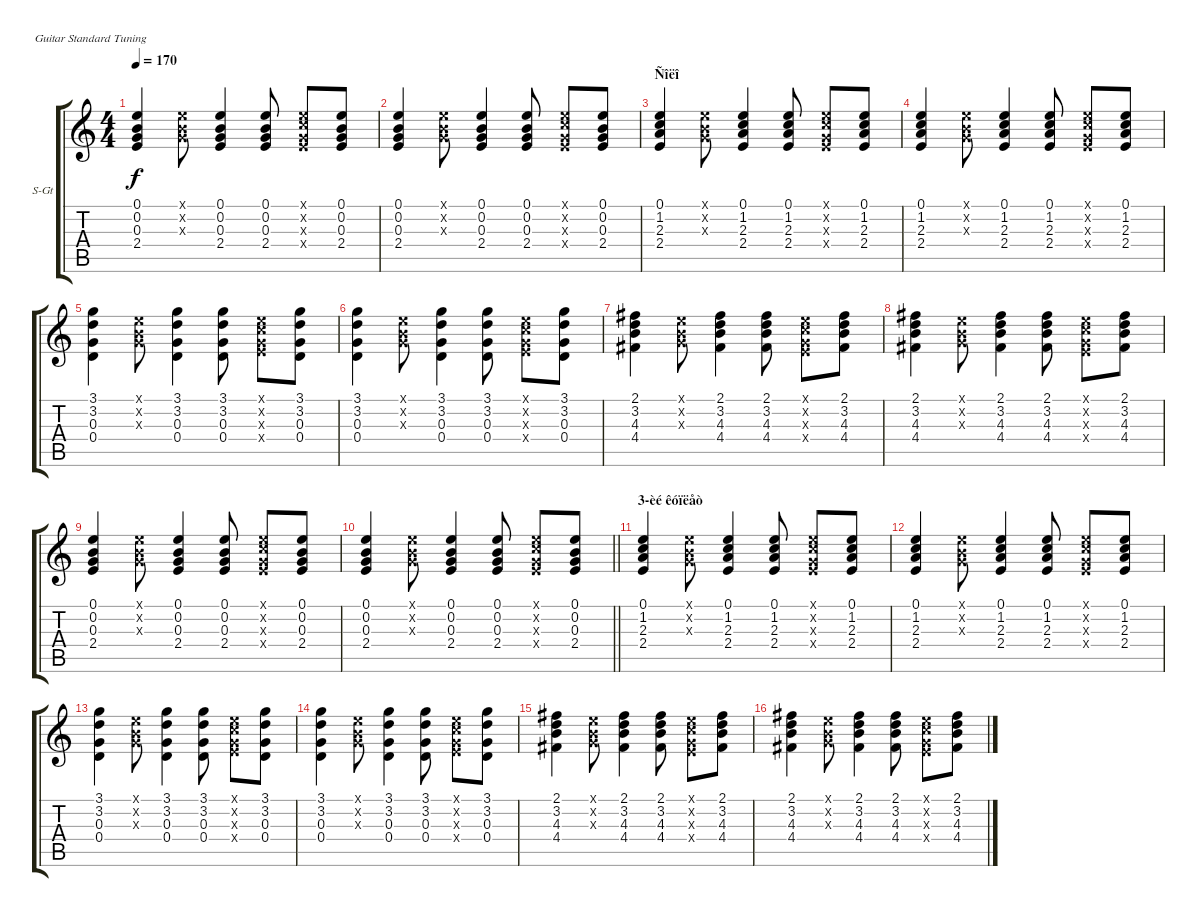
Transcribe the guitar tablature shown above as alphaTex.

\bracketExtendMode groupsimilarinstruments
\firstSystemTrackNameOrientation horizontal
\otherSystemsTrackNameOrientation horizontal
\track ("Âèêòîð Öîé" "S-Gt") {instrument acousticguitarsteel}
\staff {score tabs}
\tuning (E4 B3 G3 D3 A2 E2)
\ts (4 4)
\tempo 170
\clef g2
\ks c
(0.1 0.2 0.3 2.4).4{dy f} (0.1{x} 0.2{x} 0.3{x}).8 (0.1 0.2 0.3 2.4).4 (0.1 0.2 0.3 2.4).8 (0.1{x} 1.2{x} 0.3{x} 2.4{x}).8 (0.1 0.2 0.3 2.4).8 |
(0.1 0.2 0.3 2.4).4 (0.1{x} 0.2{x} 0.3{x}).8 (0.1 0.2 0.3 2.4).4 (0.1 0.2 0.3 2.4).8 (0.1{x} 1.2{x} 0.3{x} 2.4{x}).8 (0.1 0.2 0.3 2.4).8 |
\section ("" "Ñîëî")
(0.1 1.2 2.3 2.4).4 (0.1{x} 0.2{x} 0.3{x}).8 (0.1 1.2 2.3 2.4).4 (0.1 1.2 2.3 2.4).8 (0.1{x} 1.2{x} 0.3{x} 2.4{x}).8 (0.1 1.2 2.3 2.4).8 |
(0.1 1.2 2.3 2.4).4 (0.1{x} 0.2{x} 0.3{x}).8 (0.1 1.2 2.3 2.4).4 (0.1 1.2 2.3 2.4).8 (0.1{x} 1.2{x} 0.3{x} 2.4{x}).8 (0.1 1.2 2.3 2.4).8 |
(3.1 3.2 0.3 0.4).4 (0.1{x} 0.2{x} 0.3{x}).8 (3.1 3.2 0.3 0.4).4 (3.1 3.2 0.3 0.4).8 (0.1{x} 1.2{x} 0.3{x} 2.4{x}).8 (3.1 3.2 0.3 0.4).8 |
(3.1 3.2 0.3 0.4).4 (0.1{x} 0.2{x} 0.3{x}).8 (3.1 3.2 0.3 0.4).4 (3.1 3.2 0.3 0.4).8 (0.1{x} 1.2{x} 0.3{x} 2.4{x}).8 (3.1 3.2 0.3 0.4).8 |
(2.1 3.2 4.3 4.4).4 (0.1{x} 0.2{x} 0.3{x}).8 (2.1 3.2 4.3 4.4).4 (2.1 3.2 4.3 4.4).8 (0.1{x} 1.2{x} 0.3{x} 2.4{x}).8 (2.1 3.2 4.3 4.4).8 |
(2.1 3.2 4.3 4.4).4 (0.1{x} 0.2{x} 0.3{x}).8 (2.1 3.2 4.3 4.4).4 (2.1 3.2 4.3 4.4).8 (0.1{x} 1.2{x} 0.3{x} 2.4{x}).8 (2.1 3.2 4.3 4.4).8 |
(0.1 0.2 0.3 2.4).4 (0.1{x} 0.2{x} 0.3{x}).8 (0.1 0.2 0.3 2.4).4 (0.1 0.2 0.3 2.4).8 (0.1{x} 1.2{x} 0.3{x} 2.4{x}).8 (0.1 0.2 0.3 2.4).8 |
\barLineRight lightlight
(0.1 0.2 0.3 2.4).4 (0.1{x} 0.2{x} 0.3{x}).8 (0.1 0.2 0.3 2.4).4 (0.1 0.2 0.3 2.4).8 (0.1{x} 1.2{x} 0.3{x} 2.4{x}).8 (0.1 0.2 0.3 2.4).8 |
\section ("" "3-èé êóïëåò")
(0.1 1.2 2.3 2.4).4 (0.1{x} 0.2{x} 0.3{x}).8 (0.1 1.2 2.3 2.4).4 (0.1 1.2 2.3 2.4).8 (0.1{x} 1.2{x} 0.3{x} 2.4{x}).8 (0.1 1.2 2.3 2.4).8 |
(0.1 1.2 2.3 2.4).4 (0.1{x} 0.2{x} 0.3{x}).8 (0.1 1.2 2.3 2.4).4 (0.1 1.2 2.3 2.4).8 (0.1{x} 1.2{x} 0.3{x} 2.4{x}).8 (0.1 1.2 2.3 2.4).8 |
(3.1 3.2 0.3 0.4).4 (0.1{x} 0.2{x} 0.3{x}).8 (3.1 3.2 0.3 0.4).4 (3.1 3.2 0.3 0.4).8 (0.1{x} 1.2{x} 0.3{x} 2.4{x}).8 (3.1 3.2 0.3 0.4).8 |
(3.1 3.2 0.3 0.4).4 (0.1{x} 0.2{x} 0.3{x}).8 (3.1 3.2 0.3 0.4).4 (3.1 3.2 0.3 0.4).8 (0.1{x} 1.2{x} 0.3{x} 2.4{x}).8 (3.1 3.2 0.3 0.4).8 |
(2.1 3.2 4.3 4.4).4 (0.1{x} 0.2{x} 0.3{x}).8 (2.1 3.2 4.3 4.4).4 (2.1 3.2 4.3 4.4).8 (0.1{x} 1.2{x} 0.3{x} 2.4{x}).8 (2.1 3.2 4.3 4.4).8 |
(2.1 3.2 4.3 4.4).4 (0.1{x} 0.2{x} 0.3{x}).8 (2.1 3.2 4.3 4.4).4 (2.1 3.2 4.3 4.4).8 (0.1{x} 1.2{x} 0.3{x} 2.4{x}).8 (2.1 3.2 4.3 4.4).8
